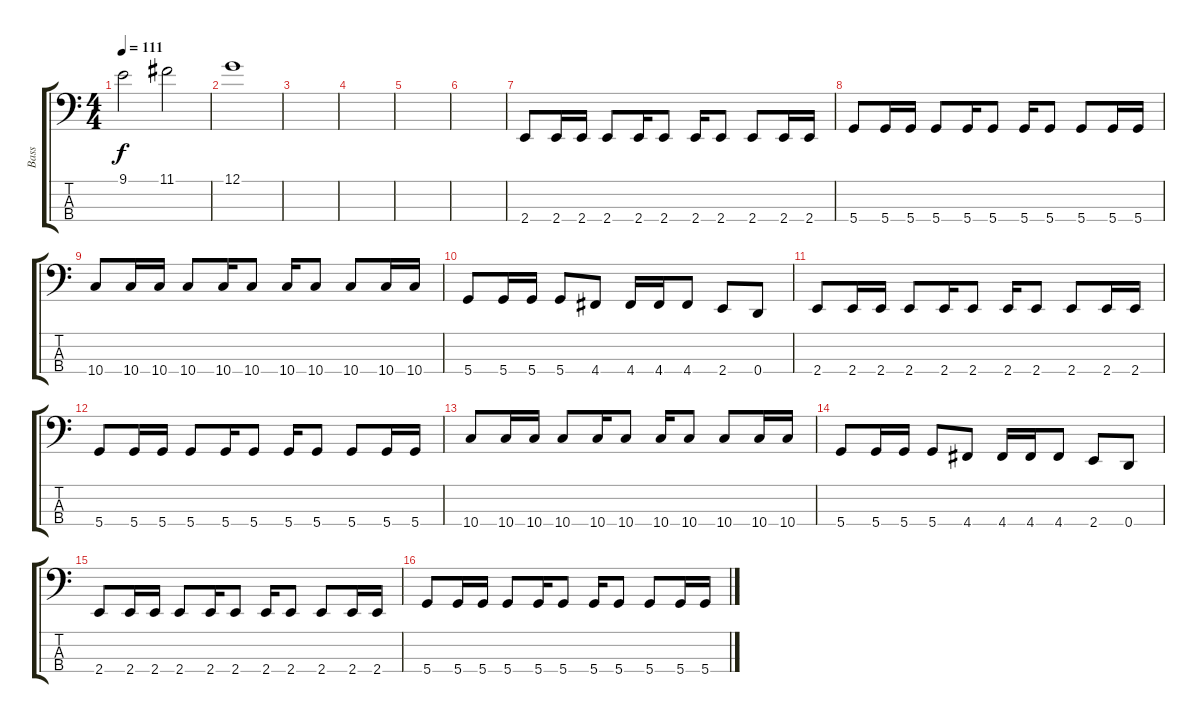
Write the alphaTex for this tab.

\track ("Bass" "Bass") {instrument electricbasspick}
\staff {score tabs}
\tuning (G2 D2 A1 D1) {hide}
\ts (4 4)
\tempo 111
\clef f4
\ks c
9.1.2{dy f} 11.1.2 |
12.1.1 |
|
|
|
|
2.4.8 2.4.16 2.4.16 2.4.8 2.4.16 2.4.8 2.4.16 2.4.8 2.4.8 2.4.16 2.4.16 |
5.4.8 5.4.16 5.4.16 5.4.8 5.4.16 5.4.8 5.4.16 5.4.8 5.4.8 5.4.16 5.4.16 |
10.4.8 10.4.16 10.4.16 10.4.8 10.4.16 10.4.8 10.4.16 10.4.8 10.4.8 10.4.16 10.4.16 |
5.4.8 5.4.16 5.4.16 5.4.8 4.4.8 4.4.16 4.4.16 4.4.8 2.4.8 0.4.8 |
2.4.8 2.4.16 2.4.16 2.4.8 2.4.16 2.4.8 2.4.16 2.4.8 2.4.8 2.4.16 2.4.16 |
5.4.8 5.4.16 5.4.16 5.4.8 5.4.16 5.4.8 5.4.16 5.4.8 5.4.8 5.4.16 5.4.16 |
10.4.8 10.4.16 10.4.16 10.4.8 10.4.16 10.4.8 10.4.16 10.4.8 10.4.8 10.4.16 10.4.16 |
5.4.8 5.4.16 5.4.16 5.4.8 4.4.8 4.4.16 4.4.16 4.4.8 2.4.8 0.4.8 |
2.4.8 2.4.16 2.4.16 2.4.8 2.4.16 2.4.8 2.4.16 2.4.8 2.4.8 2.4.16 2.4.16 |
5.4.8 5.4.16 5.4.16 5.4.8 5.4.16 5.4.8 5.4.16 5.4.8 5.4.8 5.4.16 5.4.16
